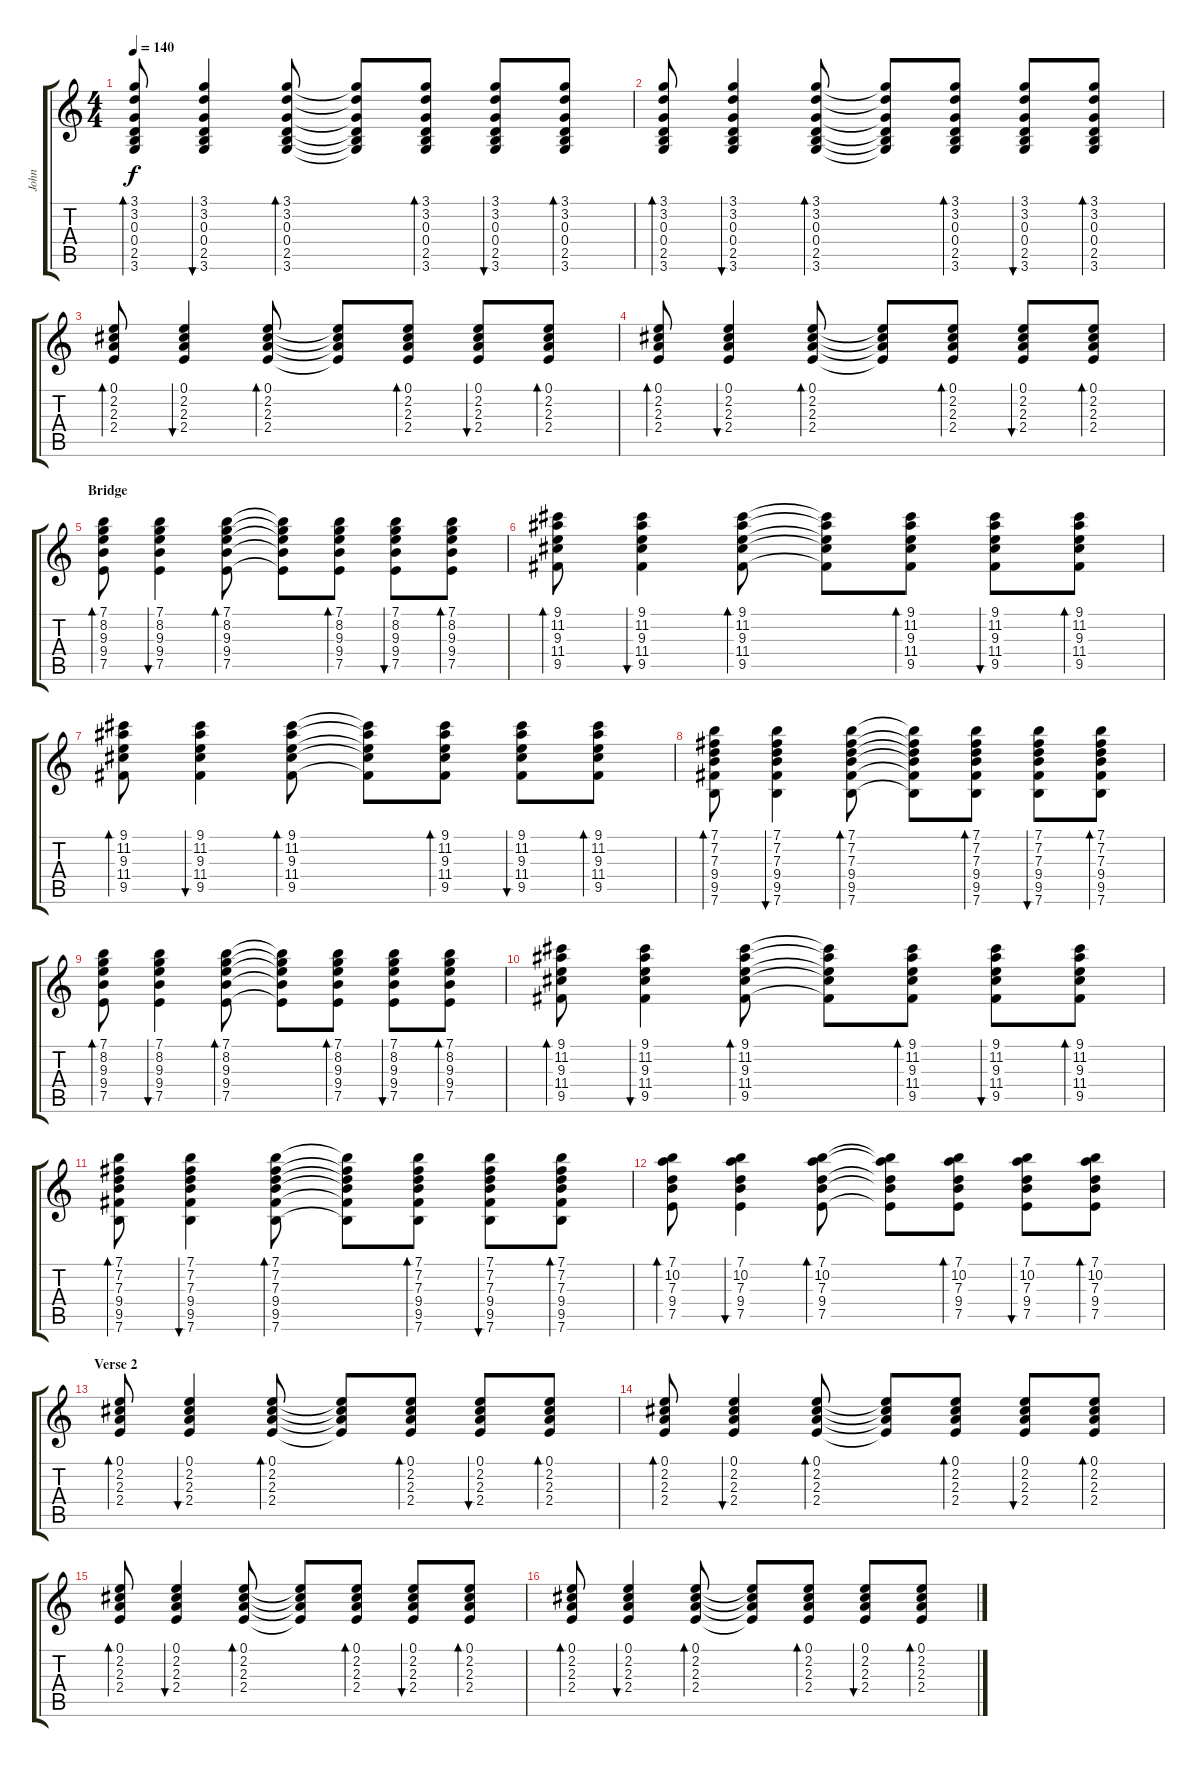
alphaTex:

\track ("John" "John") {instrument acousticguitarsteel}
\staff {score tabs}
\tuning (E4 B3 G3 D3 A2 E2) {hide}
\ts (4 4)
\tempo 140
\clef g2
\ks c
(3.1 3.2 0.3 0.4 2.5 3.6).8{bd 60 dy f} (3.1 3.2 0.3 0.4 2.5 3.6).4{bu 60} (3.1 3.2 0.3 0.4 2.5 3.6).8{bd 60} (3.1{t} 3.2{t} 0.3{t} 0.4{t} 2.5{t} 3.6{t}).8 (3.1 3.2 0.3 0.4 2.5 3.6).8{bd 60} (3.1 3.2 0.3 0.4 2.5 3.6).8{bu 60} (3.1 3.2 0.3 0.4 2.5 3.6).8{bd 60} |
(3.1 3.2 0.3 0.4 2.5 3.6).8{bd 60} (3.1 3.2 0.3 0.4 2.5 3.6).4{bu 60} (3.1 3.2 0.3 0.4 2.5 3.6).8{bd 60} (3.1{t} 3.2{t} 0.3{t} 0.4{t} 2.5{t} 3.6{t}).8 (3.1 3.2 0.3 0.4 2.5 3.6).8{bd 60} (3.1 3.2 0.3 0.4 2.5 3.6).8{bu 60} (3.1 3.2 0.3 0.4 2.5 3.6).8{bd 60} |
(0.1 2.2 2.3 2.4).8{bd 60} (0.1 2.2 2.3 2.4).4{bu 60} (0.1 2.2 2.3 2.4).8{bd 60} (0.1{t} 2.2{t} 2.3{t} 2.4{t}).8 (0.1 2.2 2.3 2.4).8{bd 60} (0.1 2.2 2.3 2.4).8{bu 60} (0.1 2.2 2.3 2.4).8{bd 60} |
(0.1 2.2 2.3 2.4).8{bd 60} (0.1 2.2 2.3 2.4).4{bu 60} (0.1 2.2 2.3 2.4).8{bd 60} (0.1{t} 2.2{t} 2.3{t} 2.4{t}).8 (0.1 2.2 2.3 2.4).8{bd 60} (0.1 2.2 2.3 2.4).8{bu 60} (0.1 2.2 2.3 2.4).8{bd 60} |
\section ("" "Bridge")
(7.1 8.2 9.3 9.4 7.5).8{bd 60} (7.1 8.2 9.3 9.4 7.5).4{bu 60} (7.1 8.2 9.3 9.4 7.5).8{bd 60} (7.1{t} 8.2{t} 9.3{t} 9.4{t} 7.5{t}).8 (7.1 8.2 9.3 9.4 7.5).8{bd 60} (7.1 8.2 9.3 9.4 7.5).8{bu 60} (7.1 8.2 9.3 9.4 7.5).8{bd 60} |
(9.1 11.2 9.3 11.4 9.5).8{bd 60} (9.1 11.2 9.3 11.4 9.5).4{bu 60} (9.1 11.2 9.3 11.4 9.5).8{bd 60} (9.1{t} 11.2{t} 9.3{t} 11.4{t} 9.5{t}).8 (9.1 11.2 9.3 11.4 9.5).8{bd 60} (9.1 11.2 9.3 11.4 9.5).8{bu 60} (9.1 11.2 9.3 11.4 9.5).8{bd 60} |
(9.1 11.2 9.3 11.4 9.5).8{bd 60} (9.1 11.2 9.3 11.4 9.5).4{bu 60} (9.1 11.2 9.3 11.4 9.5).8{bd 60} (9.1{t} 11.2{t} 9.3{t} 11.4{t} 9.5{t}).8 (9.1 11.2 9.3 11.4 9.5).8{bd 60} (9.1 11.2 9.3 11.4 9.5).8{bu 60} (9.1 11.2 9.3 11.4 9.5).8{bd 60} |
(7.1 7.2 7.3 9.4 9.5 7.6).8{bd 60} (7.1 7.2 7.3 9.4 9.5 7.6).4{bu 60} (7.1 7.2 7.3 9.4 9.5 7.6).8{bd 60} (7.1{t} 7.2{t} 7.3{t} 9.4{t} 9.5{t} 7.6{t}).8 (7.1 7.2 7.3 9.4 9.5 7.6).8{bd 60} (7.1 7.2 7.3 9.4 9.5 7.6).8{bu 60} (7.1 7.2 7.3 9.4 9.5 7.6).8{bd 60} |
(7.1 8.2 9.3 9.4 7.5).8{bd 60} (7.1 8.2 9.3 9.4 7.5).4{bu 60} (7.1 8.2 9.3 9.4 7.5).8{bd 60} (7.1{t} 8.2{t} 9.3{t} 9.4{t} 7.5{t}).8 (7.1 8.2 9.3 9.4 7.5).8{bd 60} (7.1 8.2 9.3 9.4 7.5).8{bu 60} (7.1 8.2 9.3 9.4 7.5).8{bd 60} |
(9.1 11.2 9.3 11.4 9.5).8{bd 60} (9.1 11.2 9.3 11.4 9.5).4{bu 60} (9.1 11.2 9.3 11.4 9.5).8{bd 60} (9.1{t} 11.2{t} 9.3{t} 11.4{t} 9.5{t}).8 (9.1 11.2 9.3 11.4 9.5).8{bd 60} (9.1 11.2 9.3 11.4 9.5).8{bu 60} (9.1 11.2 9.3 11.4 9.5).8{bd 60} |
(7.1 7.2 7.3 9.4 9.5 7.6).8{bd 60} (7.1 7.2 7.3 9.4 9.5 7.6).4{bu 60} (7.1 7.2 7.3 9.4 9.5 7.6).8{bd 60} (7.1{t} 7.2{t} 7.3{t} 9.4{t} 9.5{t} 7.6{t}).8 (7.1 7.2 7.3 9.4 9.5 7.6).8{bd 60} (7.1 7.2 7.3 9.4 9.5 7.6).8{bu 60} (7.1 7.2 7.3 9.4 9.5 7.6).8{bd 60} |
(7.1 10.2 7.3 9.4 7.5).8{bd 60} (7.1 10.2 7.3 9.4 7.5).4{bu 60} (7.1 10.2 7.3 9.4 7.5).8{bd 60} (7.1{t} 10.2{t} 7.3{t} 9.4{t} 7.5{t}).8 (7.1 10.2 7.3 9.4 7.5).8{bd 60} (7.1 10.2 7.3 9.4 7.5).8{bu 60} (7.1 10.2 7.3 9.4 7.5).8{bd 60} |
\section ("" "Verse 2")
(0.1 2.2 2.3 2.4).8{bd 60} (0.1 2.2 2.3 2.4).4{bu 60} (0.1 2.2 2.3 2.4).8{bd 60} (0.1{t} 2.2{t} 2.3{t} 2.4{t}).8 (0.1 2.2 2.3 2.4).8{bd 60} (0.1 2.2 2.3 2.4).8{bu 60} (0.1 2.2 2.3 2.4).8{bd 60} |
(0.1 2.2 2.3 2.4).8{bd 60} (0.1 2.2 2.3 2.4).4{bu 60} (0.1 2.2 2.3 2.4).8{bd 60} (0.1{t} 2.2{t} 2.3{t} 2.4{t}).8 (0.1 2.2 2.3 2.4).8{bd 60} (0.1 2.2 2.3 2.4).8{bu 60} (0.1 2.2 2.3 2.4).8{bd 60} |
(0.1 2.2 2.3 2.4).8{bd 60} (0.1 2.2 2.3 2.4).4{bu 60} (0.1 2.2 2.3 2.4).8{bd 60} (0.1{t} 2.2{t} 2.3{t} 2.4{t}).8 (0.1 2.2 2.3 2.4).8{bd 60} (0.1 2.2 2.3 2.4).8{bu 60} (0.1 2.2 2.3 2.4).8{bd 60} |
(0.1 2.2 2.3 2.4).8{bd 60} (0.1 2.2 2.3 2.4).4{bu 60} (0.1 2.2 2.3 2.4).8{bd 60} (0.1{t} 2.2{t} 2.3{t} 2.4{t}).8 (0.1 2.2 2.3 2.4).8{bd 60} (0.1 2.2 2.3 2.4).8{bu 60} (0.1 2.2 2.3 2.4).8{bd 60}
